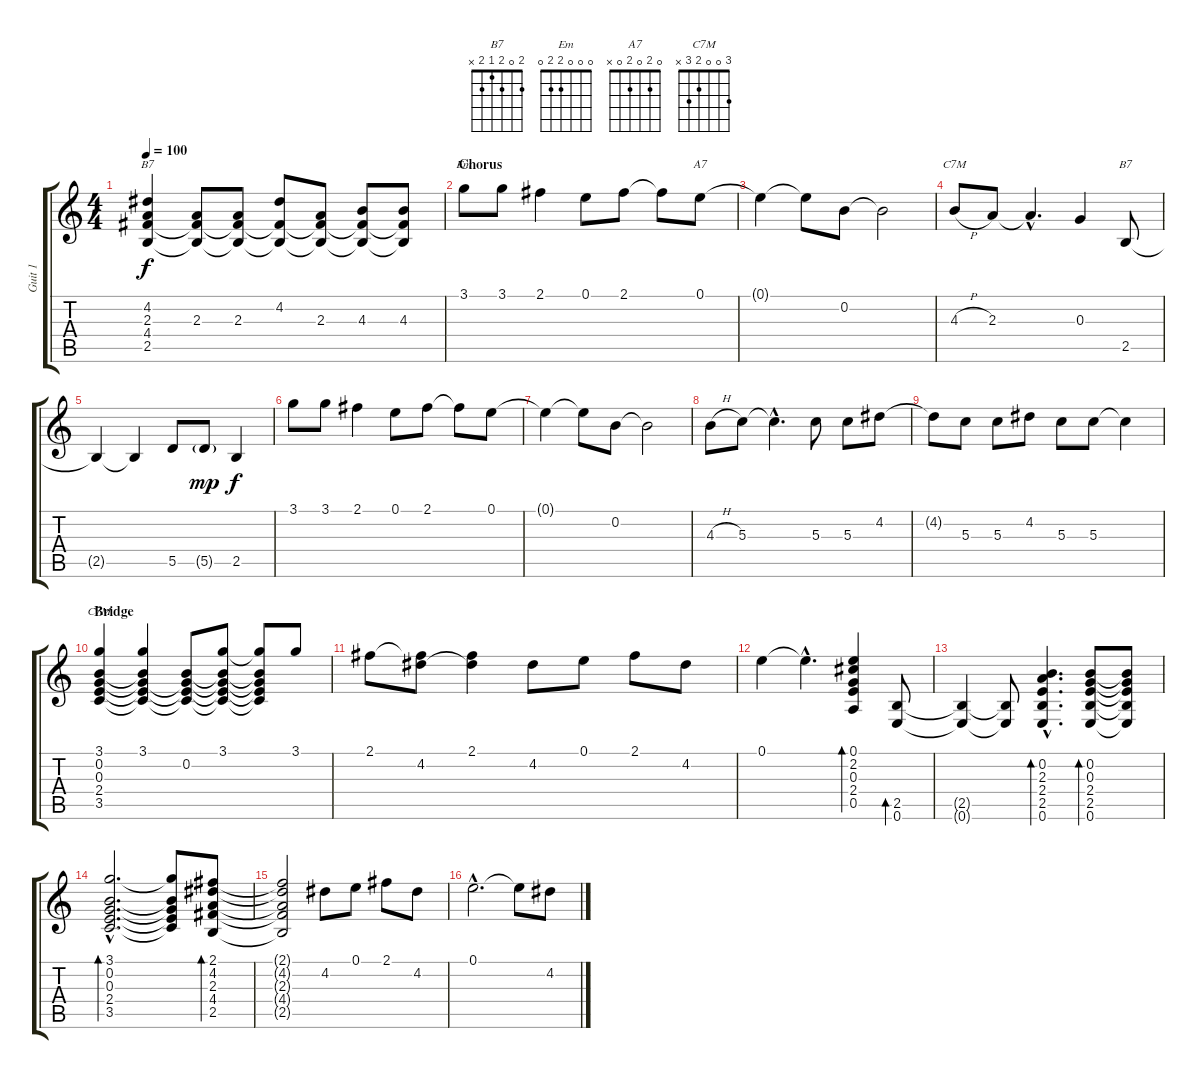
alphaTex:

\track ("Guit 1" "Guit 1") {instrument electricguitarjazz}
\staff {score tabs}
\tuning (E4 B3 G3 D3 A2 E2) {hide}
\chord ("B7" 2 4 2 4 2 x) {barre 2}
\chord ("Em" 0 0 0 2 2 0)
\chord ("A7" 0 2 0 2 0 x)
\chord ("C7M" 0 0 0 2 3 x)
\chord ("B7" 2 0 2 1 2 x)
\chord ("C7M" 3 0 0 2 3 x)
\ts (4 4)
\tempo 100
\clef g2
\ks c
(4.2 2.3 4.4 2.5).4{ch "B7" dy f} (2.3 4.4{t} 2.5{t}).8 (2.3 4.4{t} 2.5{t}).8 (4.2 4.4{t} 2.5{t}).8 (2.3 4.4{t} 2.5{t}).8 (4.3 4.4{t} 2.5{t}).8 (4.3 4.4{t} 2.5{t}).8 |
\section ("" "Chorus")
3.1.8{ch "Em"} 3.1.8 2.1.4 0.1.8 2.1.8 2.1{t}.8 0.1.8{ch "A7"} |
0.1{t}.4 0.1{t}.8 0.2.8 0.2{t}.2 |
4.3{h}.8{ch "C7M"} 2.3.8 2.3{hac t}.4{d} 0.3.4 2.5.8{ch "B7"} |
2.5{t}.4 2.5{t}.4 5.5.8 5.5{g}.8{dy mp} 2.5.4{dy f} |
3.1.8 3.1.8 2.1.4 0.1.8 2.1.8 2.1{t}.8 0.1.8 |
0.1{t}.4 0.1{t}.8 0.2.8 0.2{t}.2 |
4.3{h}.8 5.3.8 5.3{hac t}.4{d} 5.3.8 5.3.8 4.2.8 |
4.2{t}.8 5.3.8 5.3.8 4.2.8 5.3.8 5.3.8 5.3{t}.4 |
\section ("" "Bridge")
(3.1 0.2 0.3 2.4 3.5).4{ch "C7M"} (3.1 0.2{t} 0.3{t} 2.4{t} 3.5{t}).4 (0.2 0.3{t} 2.4{t} 3.5{t}).8 (3.1 0.2{t} 0.3{t} 2.4{t} 3.5{t}).8 (3.1{t} 0.2{t} 0.3{t} 2.4{t} 3.5{t}).8 3.1.8 |
2.1.8 (2.1{t} 4.2).8 (2.1 4.2{t}).4 4.2.8 0.1.8 2.1.8 4.2.8 |
0.1.4 0.1{hac t}.4{d} (0.1 2.2 0.3 2.4 0.5).4{bd 30} (2.5 0.6).8{bd 30} |
(2.5{t} 0.6{t}).4 (2.5{t} 0.6{t}).8 (0.2{hac} 2.3{hac} 2.4{hac} 2.5{hac} 0.6{hac}).4{d bd 60} (0.2 0.3 2.4 2.5 0.6).8{bd 60} (0.2{t} 0.3{t} 2.4{t} 2.5{t} 0.6{t}).8 |
(3.1{hac} 0.2{hac} 0.3{hac} 2.4{hac} 3.5{hac}).2{d bd 60} (3.1{t} 0.2{t} 0.3{t} 2.4{t} 3.5{t}).8 (2.1 4.2 2.3 4.4 2.5).8{bd 60} |
(2.1{t} 4.2{t} 2.3{t} 4.4{t} 2.5{t}).2 4.2.8 0.1.8 2.1.8 4.2.8 |
0.1{hac}.2{d} 0.1{t}.8 4.2{sl}.8
